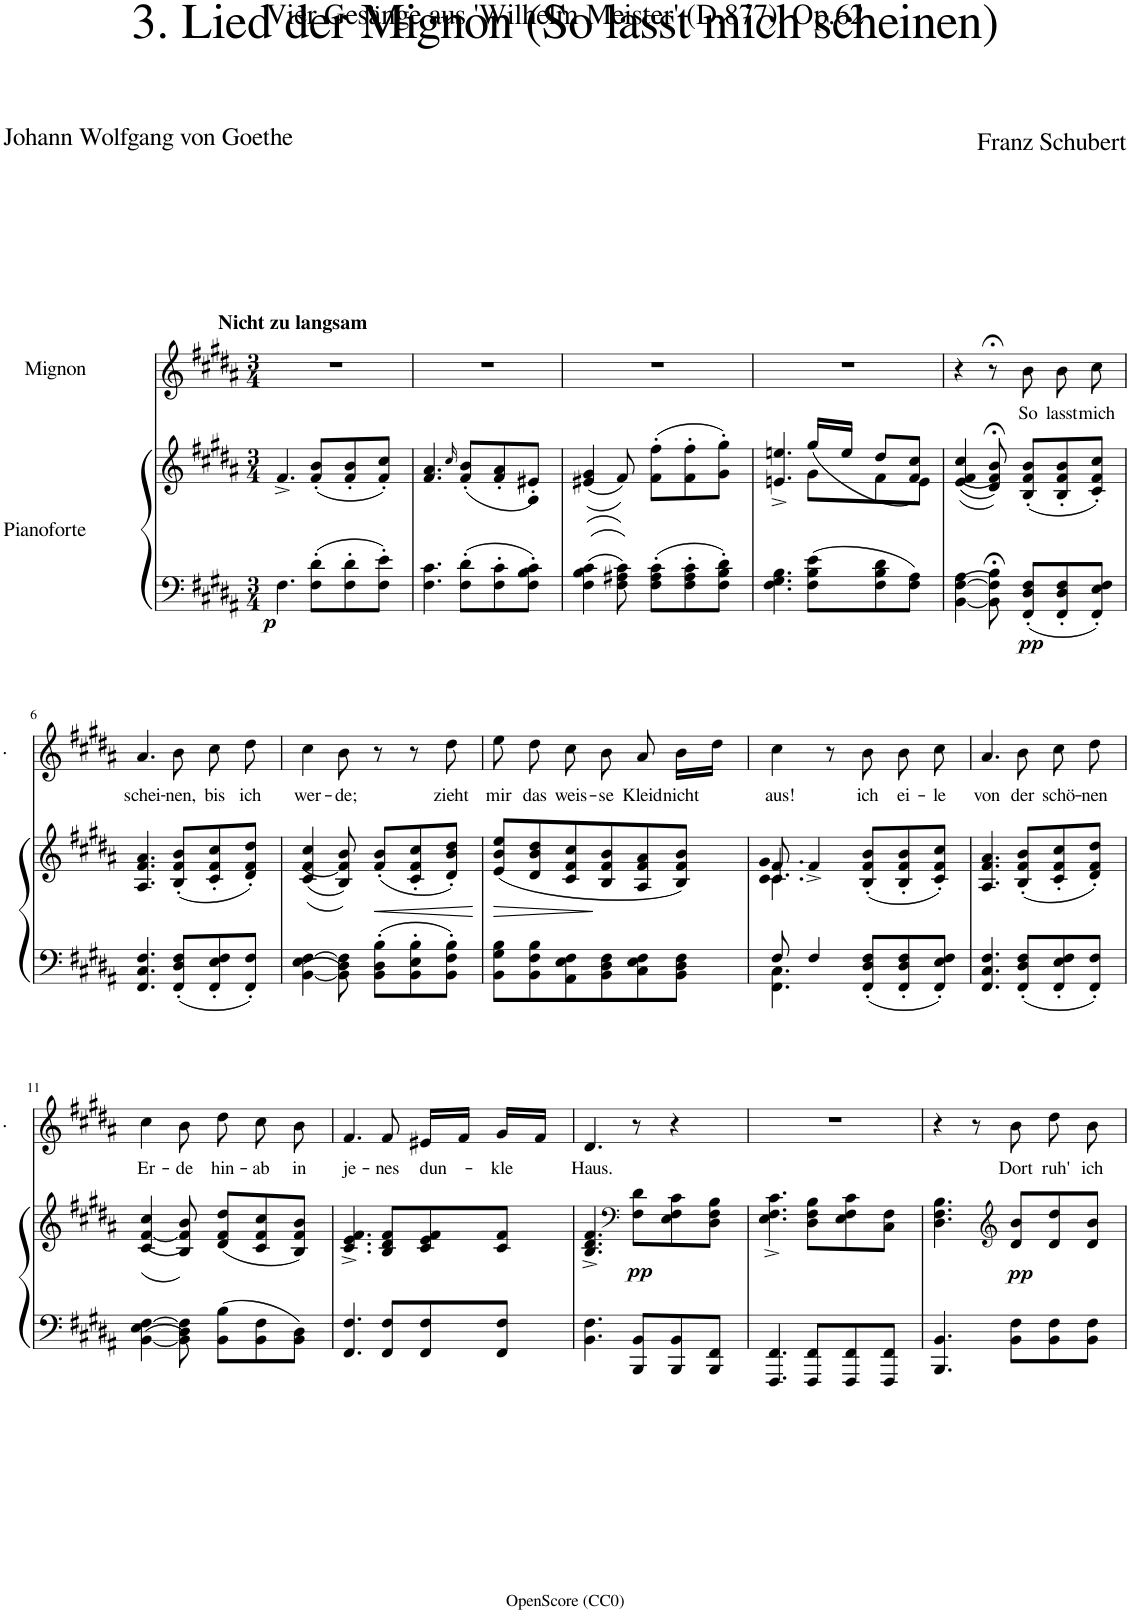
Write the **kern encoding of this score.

**kern	**kern	**dynam	**kern	**text
*part2	*part2	*part2	*part1	*part1
*staff3	*staff2	*staff2/3	*staff1	*staff1
*I"Pianoforte	*	*	*I"Mignon	*
*I'Pno	*	*	*	*
*clefF4	*clefG2	*	*clefG2	*
*k[f#c#g#d#a#]	*k[f#c#g#d#a#]	*	*k[f#c#g#d#a#]	*
*M3/4	*M3/4	*	*M3/4	*
=1	=1	=1	=1	=1
!	!	!	!LO:TX:a:B:t=Nicht zu langsam	!
!	!	!LO:DY:b=2	!	!
4.F#\	4.f#^/	p	2.r	.
8F#\' 8d#\'L	(8f#/' 8b/'L	.	.	.
8F#\' 8d#\'	8f#/' 8b/'	.	.	.
8F#\' 8e\'J	8f#/' 8cc#/'J)	.	.	.
=2	=2	=2	=2	=2
4.F#\ 4.c#\	4.f#/ 4.a#/	.	2.r	.
.	16qcc#/	.	.	.
8F#\' 8d#\'L	(8f#/' 8b/'L	.	.	.
8F#\' 8c#\'	8f#/' 8a#/'	.	.	.
8F#\' 8B\' 8c#\'J	8e#X/' 8g#/'J)	.	.	.
=3	=3	=3	=3	=3
4F#\ 4B\ 4c#\	((4e#X/ 4g#/	.	2.r	.
8F#\ 8A#X\ 8c#\	8f#/))	.	.	.
8F#\' 8A#\' 8c#\'L	(8f#\' 8ff#\'L	.	.	.
8F#\' 8A#\' 8c#\'	8f#\' 8ff#\'	.	.	.
8F#\' 8B\' 8d#\'J	8g#\' 8gg#\'J)	.	.	.
=4	=4	=4	=4	=4
*	*^	*	*	*
4.F#\ 4.G#\ 4.B\	4.en/^< 4.een/^<	4.ryy	.	2.r	.
8F#\ 8B\ 8e\L	8g#\L	(16gg#/LL	.	.	.
.	.	16ee/JJ	.	.	.
8F#\ 8B\ 8d#\	8f#\	8dd#/L	.	.	.
8F#\ 8A#\J	8e\J	8f#/ 8cc#/J)	.	.	.
*	*v	*v	*	*	*
=5	=5	=5	=5	=5
[4BB\ [4F#\ 4A#\	(((4e/ 4f#/ 4cc#/	.	4r	.
8BB\];< 8F#\];< 8B\;<	8d#/;< 8f#/;< 8b/;<)))	.	8r;<	.
!	!	!LO:DY:b=2	!	!LO:LY:b
8FF#/' 8D#/' 8F#/'L	(8B/' 8f#/' 8b/'L	pp	8b\	So
!	!	!	!	!LO:LY:b
8FF#/' 8D#/' 8F#/'	8B/' 8f#/' 8b/'	.	8b\	lasst
!	!	!	!	!LO:LY:b
8FF#/' 8E/' 8F#/'J	8c#/' 8f#/' 8cc#/'J)	.	8cc#\	mich
!!LO:LB:g=z
=6	=6	=6	=6	=6
!	!	!	!	!LO:LY:b
4.FF#/ 4.C#/ 4.F#/	4.A#/ 4.f#/ 4.a#/	.	4.a#/	schei-
!	!	!	!	!LO:LY:b
8FF#/' 8D#/' 8F#/'L	(8B/' 8f#/' 8b/'L	.	8b\	-nen,
!	!	!	!	!LO:LY:b
8FF#/' 8E/' 8F#/'	8c#/' 8f#/' 8cc#/'	.	8cc#\	bis
!	!	!	!	!LO:LY:b
8FF#/' 8F#/'J	8d#/' 8f#/' 8dd#/'J)	.	8dd#\	ich
=7	=7	=7	=7	=7
!	!	!	!	!LO:LY:b
[4BB\ 4E\ [4F#\	(((4c#/ 4f#/ 4cc#/	.	4cc#\	wer-
!	!	!	!	!LO:LY:b
8BB\] 8D#\ 8F#\]	8B/ 8f#/ 8b/)))	.	8b\	-de;
!	!	!LO:HP:b	!	!
8BB\' 8D#\' 8B\'L	(8f#/' 8b/'L	<	8r	.
8BB\' 8E\' 8B\'	8c#/' 8f#/' 8cc#/'	.	8r	.
!	!	!	!	!LO:LY:b
8BB\' 8F#\' 8B\'J	8d#/' 8b/' 8dd#/'J)	.	8dd#\	zieht
.	.	[	.	.
=8	=8	=8	=8	=8
!	!	!LO:HP:b	!	!LO:LY:b
8BB\ 8G#\ 8B\L	(8e/ 8b/ 8ee/L	>	8ee\	mir
!	!	!	!	!LO:LY:b
8BB\ 8F#\ 8B\	8d#/ 8b/ 8dd#/	.	8dd#\	das
!	!	!	!	!LO:LY:b
8AA#\ 8E\ 8F#\	8c#/ 8f#/ 8cc#/	.	8cc#\	weis-
!	!	!	!	!LO:LY:b
8BB\ 8D#\ 8F#\	8B/ 8f#/ 8b/	]	8b\	-se
!	!	!	!	!LO:LY:b
8C#\ 8E\ 8F#\	8A#/ 8f#/ 8a#/	.	8a#/	Kleid
!	!	!	!	!LO:LY:b
8BB\ 8D#\ 8F#\J	8B/ 8f#/ 8b/J)	.	16b\LL	nicht
.	.	.	16dd#\JJ	.
=9	=9	=9	=9	=9
*^	*^	*	*	*
*	*	*	*^	*	*	*
!	!	!	!	!	!	!	!LO:LY:b
8F#/	4.FF#\ 4.C#\	4.a#/ 4.cc#/	8f#/	4.c#\	.	4cc#\	aus!
4F#/	.	.	4f#^</	.	.	.	.
.	.	.	.	.	.	8r	.
!	!	!	!	!	!	!	!LO:LY:b
8FF#/'< 8D#/'< 8F#/'<L	4.ryy	(8B/'< 8f#/'< 8b/'<L	4.ryy	4.ryy	.	8b\	ich
!	!	!	!	!	!	!	!LO:LY:b
8FF#/'< 8D#/'< 8F#/'<	.	8B/'< 8f#/'< 8b/'<	.	.	.	8b\	ei-
!	!	!	!	!	!	!	!LO:LY:b
8FF#/'< 8E/'< 8F#/'<J	.	8c#/'< 8f#/'< 8cc#/'<J)	.	.	.	8cc#\	-le
*v	*v	*	*	*	*	*	*
*	*v	*v	*v	*	*	*
=10	=10	=10	=10	=10
!	!	!	!	!LO:LY:b
4.FF#/ 4.C#/ 4.F#/	4.A#/ 4.f#/ 4.a#/	.	4.a#/	von
!	!	!	!	!LO:LY:b
8FF#/'< 8D#/'< 8F#/'<L	(8B/' 8f#/' 8b/'L	.	8b\	der
!	!	!	!	!LO:LY:b
8FF#/'< 8E/'< 8F#/'<	8c#/' 8f#/' 8cc#/'	.	8cc#\	schö-
!	!	!	!	!LO:LY:b
8FF#/'< 8F#/'<J	8d#/' 8f#/' 8dd#/'J)	.	8dd#\	-nen
!!LO:LB:g=z
=11	=11	=11	=11	=11
!	!	!	!	!LO:LY:b
[4BB\ 4E\ [4F#\	((4c#/ [4f#/ 4cc#/	.	4cc#\	Er-
!	!	!	!	!LO:LY:b
8BB\] 8D#\ 8F#\]	8B/ 8f#/] 8b/))	.	8b\	-de
!	!	!	!	!LO:LY:b
8BB\ 8B\L	(8d#/ 8f#/ 8dd#/L	.	8dd#\	hin-
!	!	!	!	!LO:LY:b
8BB\ 8F#\	8c#/ 8f#/ 8cc#/	.	8cc#\	-ab
!	!	!	!	!LO:LY:b
8BB\ 8D#\J	8B/ 8f#/ 8b/J)	.	8b\	in
=12	=12	=12	=12	=12
!	!	!	!	!LO:LY:b
4.FF#/ 4.F#/	4.c#/^ 4.e/^ 4.f#/^	.	4.f#/	je-
!	!	!	!	!LO:LY:b
8FF#/ 8F#/L	8B/ 8d#/ 8f#/L	.	8f#/	-nes
!	!	!	!	!LO:LY:b
8FF#/ 8F#/	8c#/ 8e/ 8f#/	.	16e#X/LL	dun-
.	.	.	16f#/JJ	.
!	!	!	!	!LO:LY:b
8FF#/ 8F#/J	8c#/ 8f#/J	.	16g#/LL	-kle
.	.	.	16f#/JJ	.
=13	=13	=13	=13	=13
!	!	!	!	!LO:LY:b
4.BB\ 4.F#\	4.B/^ 4.d#/^ 4.f#/^	.	4.d#/	Haus.
*	*clefF4	*	*	*
!	!	!LO:DY:b	!	!
8BBB/ 8BB/L	8F#\ 8d#\L	pp	8r	.
8BBB/ 8BB/	8E\ 8F#\ 8c#\	.	4r	.
8BBB/ 8FF#/J	8D#\ 8F#\ 8B\J	.	.	.
=14	=14	=14	=14	=14
4.FFF#/ 4.FF#/	4.E\^< 4.F#\^< 4.c#\^<	.	2.r	.
8FFF#/ 8FF#/L	8D#\ 8F#\ 8B\L	.	.	.
8FFF#/ 8FF#/	8E\ 8F#\ 8c#\	.	.	.
8FFF#/ 8FF#/J	8C#\ 8F#\J	.	.	.
=15	=15	=15	=15	=15
4.BBB/ 4.BB/	4.D#\ 4.F#\ 4.B\	.	4r	.
.	.	.	8r	.
*	*clefG2	*	*	*
!	!	!LO:DY:b	!	!LO:LY:b
8BB\ 8F#\L	8d#/ 8b/L	pp	8b\	Dort
!	!	!	!	!LO:LY:b
8BB\ 8F#\	8d#/ 8dd#/	.	8dd#\	ruh'
!	!	!	!	!LO:LY:b
8BB\ 8F#\J	8d#/ 8b/J	.	8b\	ich
=	=	=	=	=
*-	*-	*-	*-	*-
